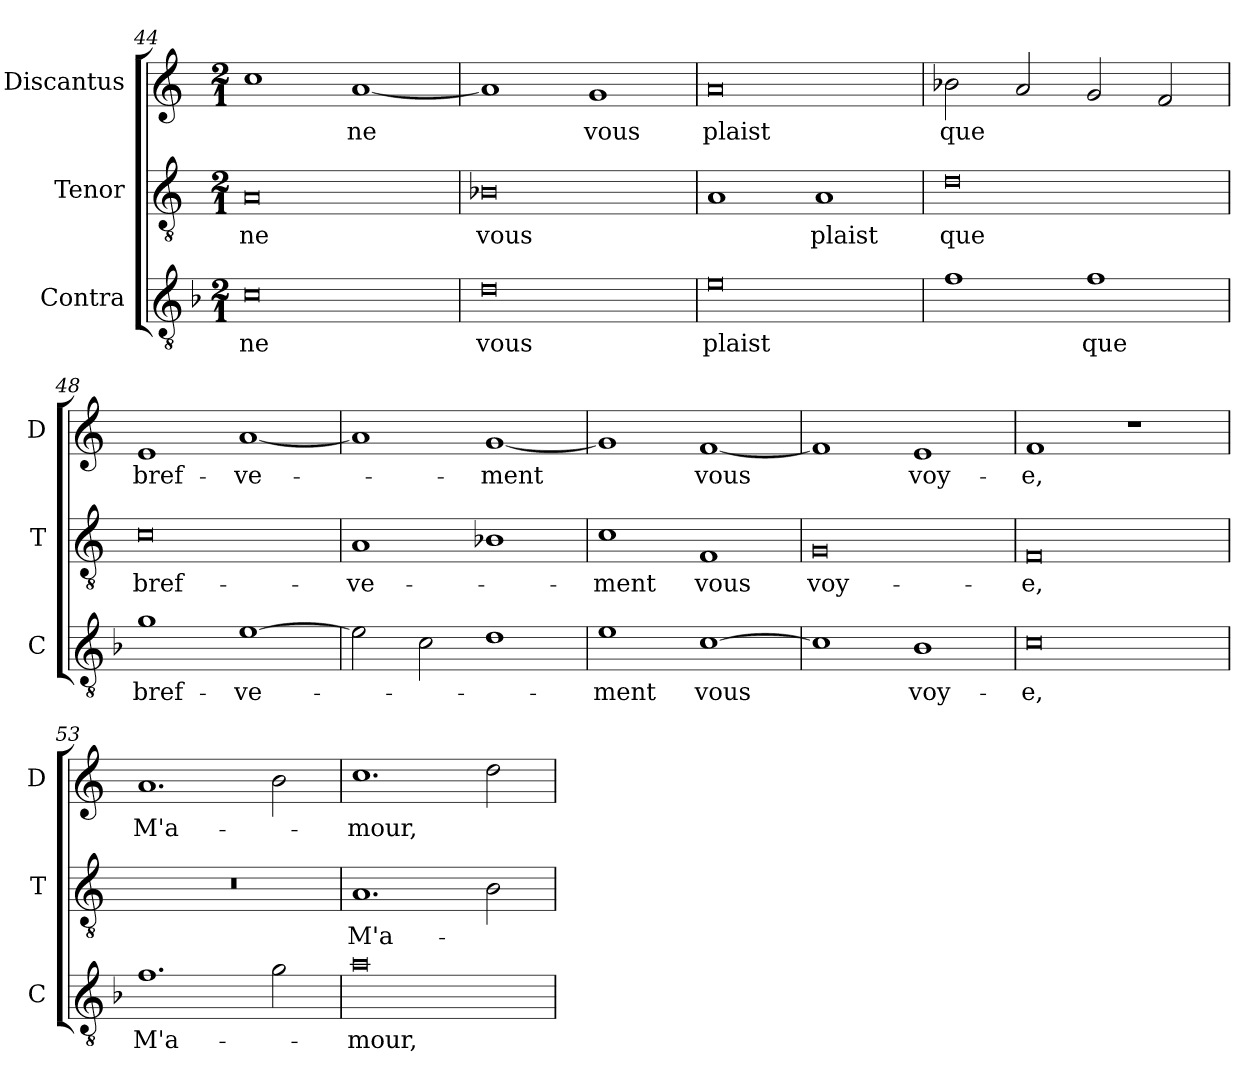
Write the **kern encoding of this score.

**kern	**text	**kern	**text	**kern	**text
*part3	*part3	*part2	*part2	*part1	*part1
*staff3	*staff3	*staff2	*staff2	*staff1	*staff1
*I"Contra	*	*I"Tenor	*	*I"Discantus	*
*I'C	*	*I'T	*	*I'D	*
*clefGv2	*	*clefGv2	*	*clefG2	*
*k[b-]	*	*k[]	*	*k[]	*
*M2/1	*	*M2/1	*	*M2/1	*
=44	=44	=44	=44	=44	=44
0c	ne	0A	ne	1cc	.
.	.	.	.	[1a	ne
=45	=45	=45	=45	=45	=45
0d	vous	0B-X	vous	1a]	.
.	.	.	.	1g	vous
=46	=46	=46	=46	=46	=46
0e	plaist	1A	.	0a	plaist
.	.	1A	plaist	.	.
=47	=47	=47	=47	=47	=47
1f	.	0d	que	2b-X\	que
.	.	.	.	2a/	.
1f	que	.	.	2g/	.
.	.	.	.	2f/	.
=48	=48	=48	=48	=48	=48
1g	bref-	0c	bref-	1e	bref-
[1e	-ve-	.	.	[1a	-ve-
=49	=49	=49	=49	=49	=49
2e\]	.	1A	-ve-	1a]	.
2c\	.	.	.	.	.
1d	.	1B-X	.	[1g	-ment
=50	=50	=50	=50	=50	=50
1e	-ment	1c	-ment	1g]	.
[1c	vous	1F	vous	[1f	vous
=51	=51	=51	=51	=51	=51
1c]	.	0G	voy-	1f]	.
1B-	voy-	.	.	1e	voy-
=52	=52	=52	=52	=52	=52
0c	-e,	0F	-e,	1f	-e,
.	.	.	.	1r	.
=53	=53	=53	=53	=53	=53
1.f	M'a-	0r	.	1.a	M'a-
2g\	.	.	.	2b\	.
=54	=54	=54	=54	=54	=54
0a	-mour,	1.A	M'a-	1.cc	-mour,
.	.	2B\	.	2dd\	.
=	=	=	=	=	=
*-	*-	*-	*-	*-	*-
